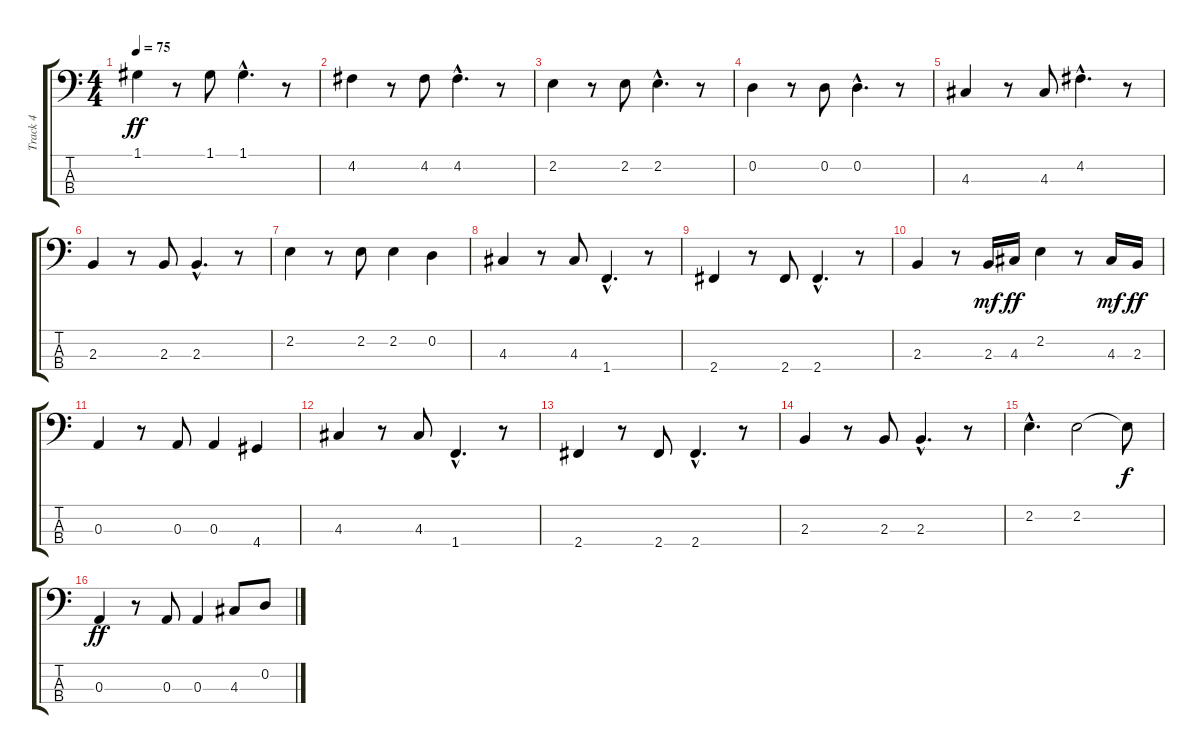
\track ("Track 4" "Track 4") {instrument electricbassfinger}
\staff {score tabs}
\tuning (G2 D2 A1 E1) {hide}
\ts (4 4)
\tempo 75
\clef f4
\ks c
1.1.4{dy ff} r.8 1.1.8 1.1{hac}.4{d} r.8 |
4.2.4 r.8 4.2.8 4.2{hac}.4{d} r.8 |
2.2.4 r.8 2.2.8 2.2{hac}.4{d} r.8 |
0.2.4 r.8 0.2.8 0.2{hac}.4{d} r.8 |
4.3.4 r.8 4.3.8 4.2{hac}.4{d} r.8 |
2.3.4 r.8 2.3.8 2.3{hac}.4{d} r.8 |
2.2.4 r.8 2.2.8 2.2.4 0.2.4 |
4.3.4 r.8 4.3.8 1.4{hac}.4{d} r.8 |
2.4.4 r.8 2.4.8 2.4{hac}.4{d} r.8 |
2.3.4 r.8 2.3.16{dy mf} 4.3.16{dy ff} 2.2.4 r.8 4.3.16{dy mf} 2.3.16{dy ff} |
0.3.4 r.8 0.3.8 0.3.4 4.4.4 |
4.3.4 r.8 4.3.8 1.4{hac}.4{d} r.8 |
2.4.4 r.8 2.4.8 2.4{hac}.4{d} r.8 |
2.3.4 r.8 2.3.8 2.3{hac}.4{d} r.8 |
2.2{hac}.4{d} 2.2.2 2.2{t}.8{dy f} |
0.3.4{dy ff} r.8 0.3.8 0.3.4 4.3.8 0.2.8
